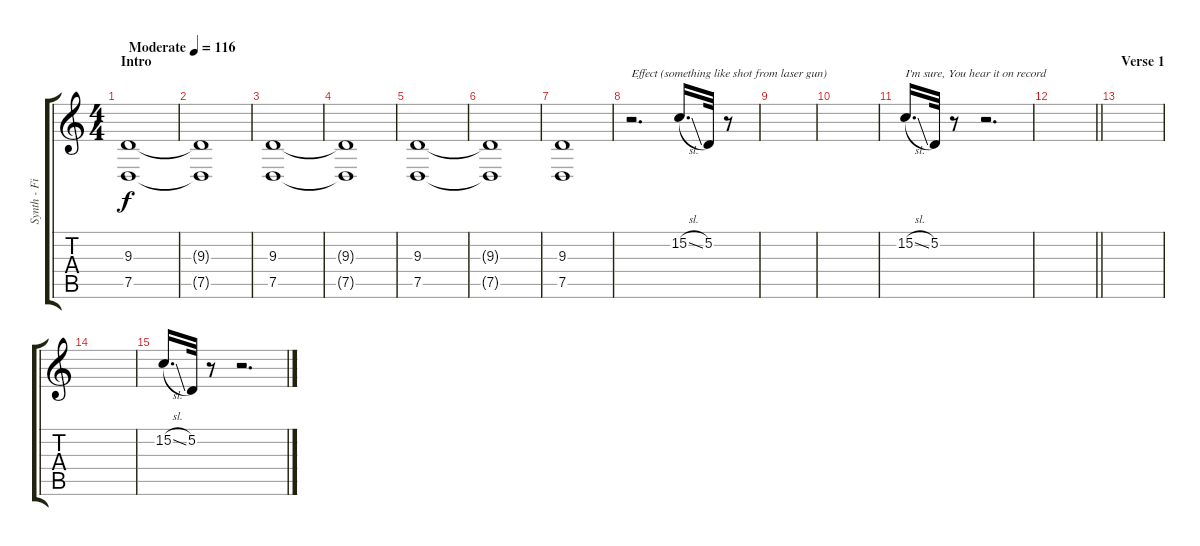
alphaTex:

\track ("Synth - Fills 2" "Synth - Fi") {instrument tubularbells}
\staff {score tabs}
\tuning (D4 A3 F3 C3 G2 D2) {hide}
\ts (4 4)
\section ("" "Intro")
\tempo (116 "Moderate")
\clef g2
\ks c
(9.3 7.5).1{dy f instrument tubularbells} |
(9.3{t} 7.5{t}).1 |
(9.3 7.5).1 |
(9.3{t} 7.5{t}).1 |
(9.3 7.5).1 |
(9.3{t} 7.5{t}).1 |
(9.3 7.5).1 |
r.2{d txt "Effect (something like shot from laser gun)" volume 16 instrument telephonering} 15.2{sl}.16{d} 5.2.32 r.8{volume 0} |
|
|
15.2{sl}.16{d txt "I'm sure, You hear it on record" volume 16} 5.2.32 r.8{volume 0} r.2{d} |
\barLineRight lightlight
|
\section ("" "Verse 1")
|
|
15.2{sl}.16{d volume 13} 5.2.32 r.8{volume 0} r.2{d}
